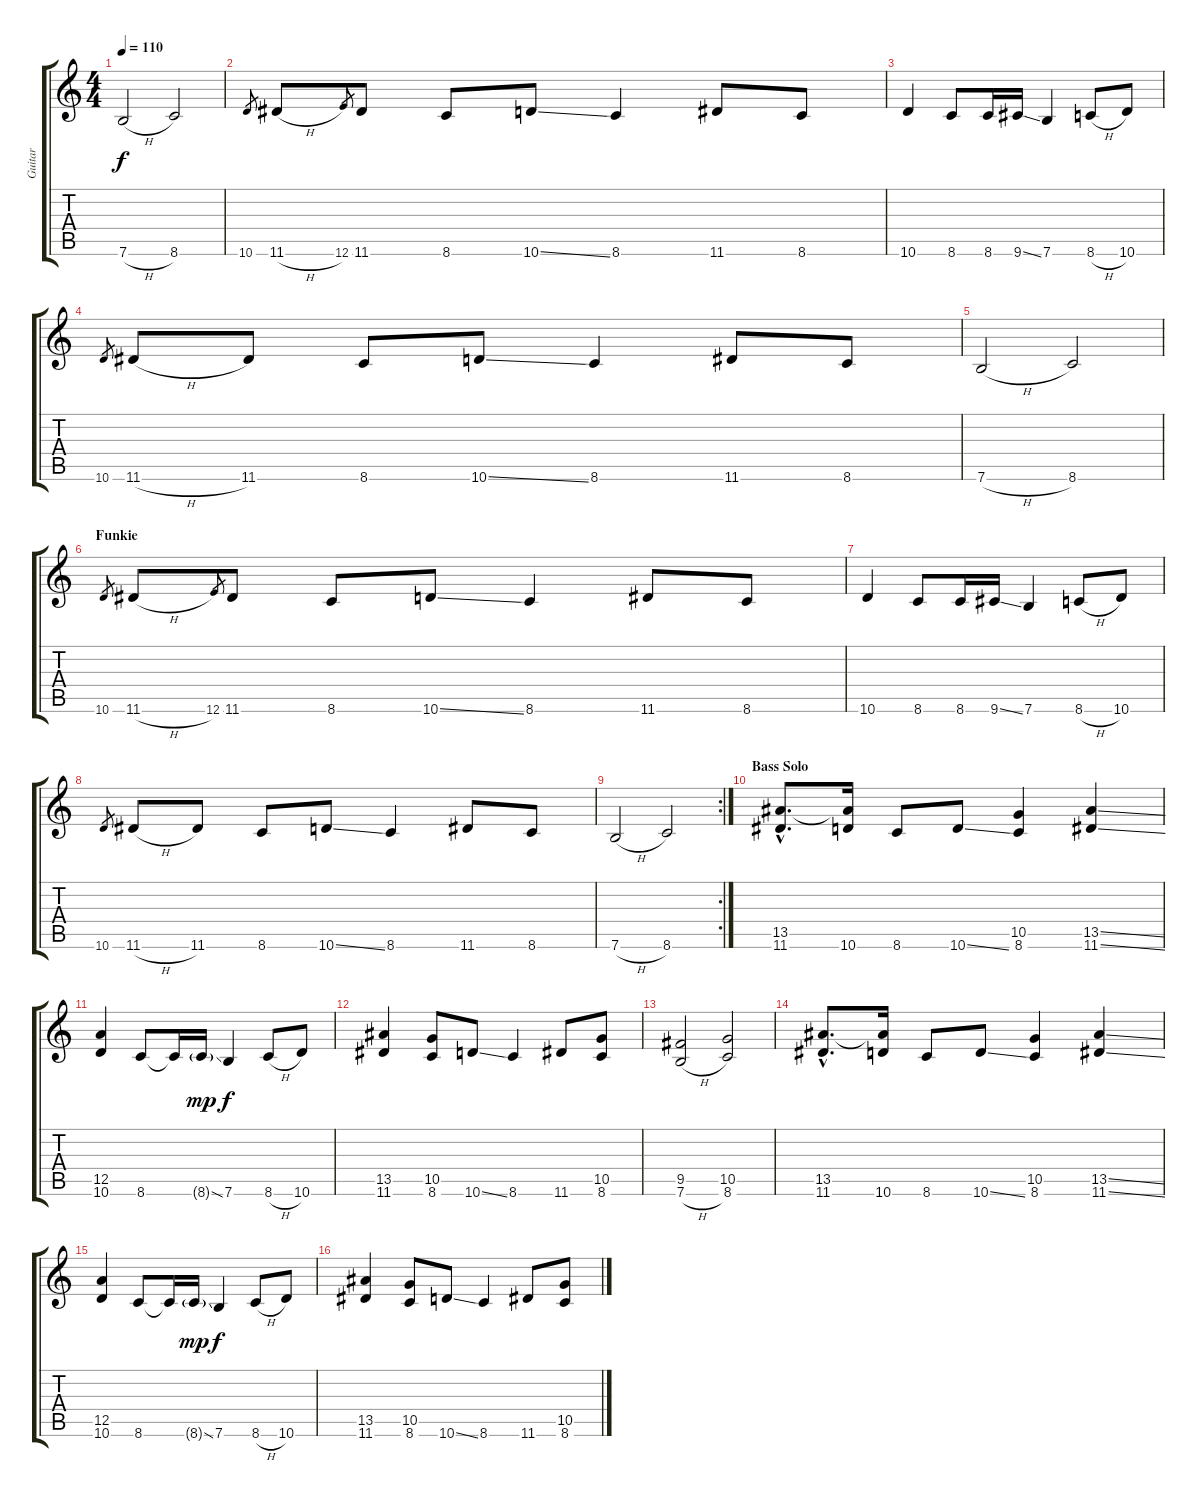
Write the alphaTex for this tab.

\track ("Guitar" "Guitar") {instrument electricguitarclean}
\staff {score tabs}
\tuning (E4 B3 G3 D3 A2 E2) {hide}
\ts (4 4)
\tempo 110
\clef g2
\ks c
7.6{h}.2{dy f} 8.6.2 |
10.6.8{gr} 11.6{h}.8 12.6.8{gr} 11.6.8 8.6.8 10.6{ss}.8 8.6.4 11.6.8 8.6.8 |
10.6.4 8.6.8 8.6.16 9.6{ss}.16 7.6.4 8.6{h}.8 10.6.8 |
10.6.8{gr} 11.6{h}.8 11.6.8 8.6.8 10.6{ss}.8 8.6.4 11.6.8 8.6.8 |
7.6{h}.2 8.6.2 |
\section ("" "Funkie")
10.6.8{gr} 11.6{h}.8 12.6.8{gr} 11.6.8 8.6.8 10.6{ss}.8 8.6.4 11.6.8 8.6.8 |
10.6.4 8.6.8 8.6.16 9.6{ss}.16 7.6.4 8.6{h}.8 10.6.8 |
10.6.8{gr} 11.6{h}.8 11.6.8 8.6.8 10.6{ss}.8 8.6.4 11.6.8 8.6.8 |
\rc 2
7.6{h}.2 8.6.2 |
\section ("" "Bass Solo")
(13.5{hac} 11.6{hac}).8{d} (13.5{t} 10.6).16 8.6.8 10.6{ss}.8 (10.5 8.6).4 (13.5{ss} 11.6{ss}).4 |
(12.5 10.6).4 8.6.8 8.6{t}.16 8.6{ss g}.16{dy mp} 7.6.4{dy f} 8.6{h}.8 10.6.8 |
(13.5 11.6).4 (10.5 8.6).8 10.6{ss}.8 8.6.4 11.6.8 (10.5 8.6).8 |
(9.5 7.6{h}).2 (10.5 8.6).2 |
(13.5{hac} 11.6{hac}).8{d} (13.5{t} 10.6).16 8.6.8 10.6{ss}.8 (10.5 8.6).4 (13.5{ss} 11.6{ss}).4 |
(12.5 10.6).4 8.6.8 8.6{t}.16 8.6{ss g}.16{dy mp} 7.6.4{dy f} 8.6{h}.8 10.6.8 |
(13.5 11.6).4 (10.5 8.6).8 10.6{ss}.8 8.6.4 11.6.8 (10.5 8.6).8
